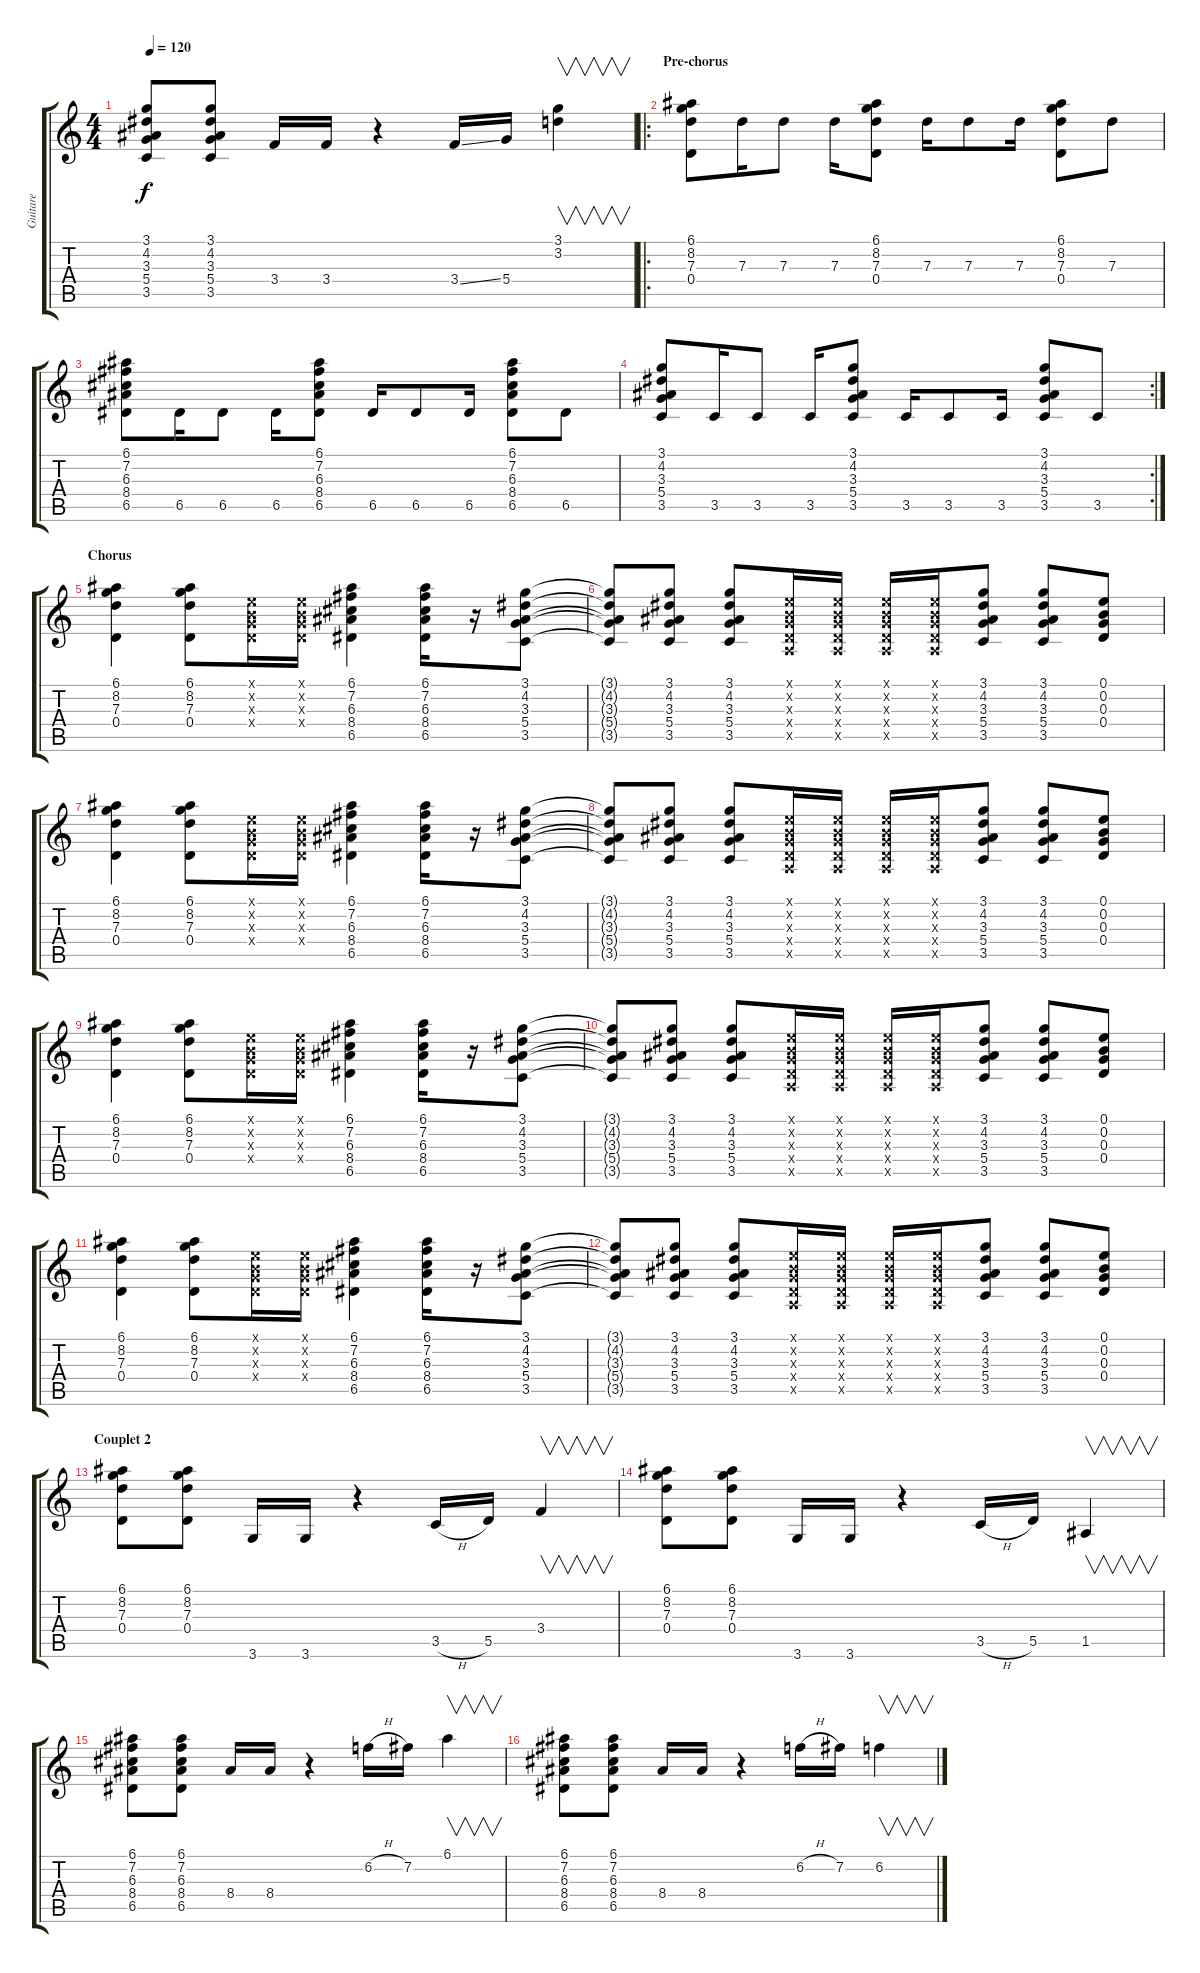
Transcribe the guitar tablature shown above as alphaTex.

\track ("Guitare" "Guitare") {instrument acousticguitarsteel}
\staff {score tabs}
\tuning (E4 B3 G3 D3 A2 E2) {hide}
\ts (4 4)
\tempo 120
\clef g2
\ks c
(3.1 4.2 3.3 5.4 3.5).8{dy f} (3.1 4.2 3.3 5.4 3.5).8 3.4.16 3.4.16 r.4 3.4{ss}.16 5.4.16 (3.1 3.2).4{v} |
\ro
\section ("" "Pre-chorus")
(6.1 8.2 7.3 0.4).8 7.3.16 7.3.8 7.3.16 (6.1 8.2 7.3 0.4).8 7.3.16 7.3.8 7.3.16 (6.1 8.2 7.3 0.4).8 7.3.8 |
(6.1 7.2 6.3 8.4 6.5).8 6.5.16 6.5.8 6.5.16 (6.1 7.2 6.3 8.4 6.5).8 6.5.16 6.5.8 6.5.16 (6.1 7.2 6.3 8.4 6.5).8 6.5.8 |
\rc 2
(3.1 4.2 3.3 5.4 3.5).8 3.5.16 3.5.8 3.5.16 (3.1 4.2 3.3 5.4 3.5).8 3.5.16 3.5.8 3.5.16 (3.1 4.2 3.3 5.4 3.5).8 3.5.8 |
\section ("" "Chorus")
(6.1 8.2 7.3 0.4).4 (6.1 8.2 7.3 0.4).8 (0.1{x} 0.2{x} 0.3{x} 0.4{x}).16 (0.1{x} 0.2{x} 0.3{x} 0.4{x}).16 (6.1 7.2 6.3 8.4 6.5).4 (6.1 7.2 6.3 8.4 6.5).16 r.16 (3.1 4.2 3.3 5.4 3.5).8 |
(3.1{t} 4.2{t} 3.3{t} 5.4{t} 3.5{t}).8 (3.1 4.2 3.3 5.4 3.5).8 (3.1 4.2 3.3 5.4 3.5).8 (0.1{x} 0.2{x} 0.3{x} 0.4{x} 0.5{x}).16 (0.1{x} 0.2{x} 0.3{x} 0.4{x} 0.5{x}).16 (0.1{x} 0.2{x} 0.3{x} 0.4{x} 0.5{x}).16 (0.1{x} 0.2{x} 0.3{x} 0.4{x} 0.5{x}).16 (3.1 4.2 3.3 5.4 3.5).8 (3.1 4.2 3.3 5.4 3.5).8 (0.1 0.2 0.3 0.4).8 |
(6.1 8.2 7.3 0.4).4 (6.1 8.2 7.3 0.4).8 (0.1{x} 0.2{x} 0.3{x} 0.4{x}).16 (0.1{x} 0.2{x} 0.3{x} 0.4{x}).16 (6.1 7.2 6.3 8.4 6.5).4 (6.1 7.2 6.3 8.4 6.5).16 r.16 (3.1 4.2 3.3 5.4 3.5).8 |
(3.1{t} 4.2{t} 3.3{t} 5.4{t} 3.5{t}).8 (3.1 4.2 3.3 5.4 3.5).8 (3.1 4.2 3.3 5.4 3.5).8 (0.1{x} 0.2{x} 0.3{x} 0.4{x} 0.5{x}).16 (0.1{x} 0.2{x} 0.3{x} 0.4{x} 0.5{x}).16 (0.1{x} 0.2{x} 0.3{x} 0.4{x} 0.5{x}).16 (0.1{x} 0.2{x} 0.3{x} 0.4{x} 0.5{x}).16 (3.1 4.2 3.3 5.4 3.5).8 (3.1 4.2 3.3 5.4 3.5).8 (0.1 0.2 0.3 0.4).8 |
(6.1 8.2 7.3 0.4).4 (6.1 8.2 7.3 0.4).8 (0.1{x} 0.2{x} 0.3{x} 0.4{x}).16 (0.1{x} 0.2{x} 0.3{x} 0.4{x}).16 (6.1 7.2 6.3 8.4 6.5).4 (6.1 7.2 6.3 8.4 6.5).16 r.16 (3.1 4.2 3.3 5.4 3.5).8 |
(3.1{t} 4.2{t} 3.3{t} 5.4{t} 3.5{t}).8 (3.1 4.2 3.3 5.4 3.5).8 (3.1 4.2 3.3 5.4 3.5).8 (0.1{x} 0.2{x} 0.3{x} 0.4{x} 0.5{x}).16 (0.1{x} 0.2{x} 0.3{x} 0.4{x} 0.5{x}).16 (0.1{x} 0.2{x} 0.3{x} 0.4{x} 0.5{x}).16 (0.1{x} 0.2{x} 0.3{x} 0.4{x} 0.5{x}).16 (3.1 4.2 3.3 5.4 3.5).8 (3.1 4.2 3.3 5.4 3.5).8 (0.1 0.2 0.3 0.4).8 |
(6.1 8.2 7.3 0.4).4 (6.1 8.2 7.3 0.4).8 (0.1{x} 0.2{x} 0.3{x} 0.4{x}).16 (0.1{x} 0.2{x} 0.3{x} 0.4{x}).16 (6.1 7.2 6.3 8.4 6.5).4 (6.1 7.2 6.3 8.4 6.5).16 r.16 (3.1 4.2 3.3 5.4 3.5).8 |
(3.1{t} 4.2{t} 3.3{t} 5.4{t} 3.5{t}).8 (3.1 4.2 3.3 5.4 3.5).8 (3.1 4.2 3.3 5.4 3.5).8 (0.1{x} 0.2{x} 0.3{x} 0.4{x} 0.5{x}).16 (0.1{x} 0.2{x} 0.3{x} 0.4{x} 0.5{x}).16 (0.1{x} 0.2{x} 0.3{x} 0.4{x} 0.5{x}).16 (0.1{x} 0.2{x} 0.3{x} 0.4{x} 0.5{x}).16 (3.1 4.2 3.3 5.4 3.5).8 (3.1 4.2 3.3 5.4 3.5).8 (0.1 0.2 0.3 0.4).8 |
\section ("" "Couplet 2")
(6.1 8.2 7.3 0.4).8 (6.1 8.2 7.3 0.4).8 3.6.16 3.6.16 r.4 3.5{h}.16 5.5.16 3.4.4{v} |
(6.1 8.2 7.3 0.4).8 (6.1 8.2 7.3 0.4).8 3.6.16 3.6.16 r.4 3.5{h}.16 5.5.16 1.5.4{v} |
(6.1 7.2 6.3 8.4 6.5).8 (6.1 7.2 6.3 8.4 6.5).8 8.4.16 8.4.16 r.4 6.2{h}.16 7.2.16 6.1.4{v} |
(6.1 7.2 6.3 8.4 6.5).8 (6.1 7.2 6.3 8.4 6.5).8 8.4.16 8.4.16 r.4 6.2{h}.16 7.2.16 6.2.4{v}
